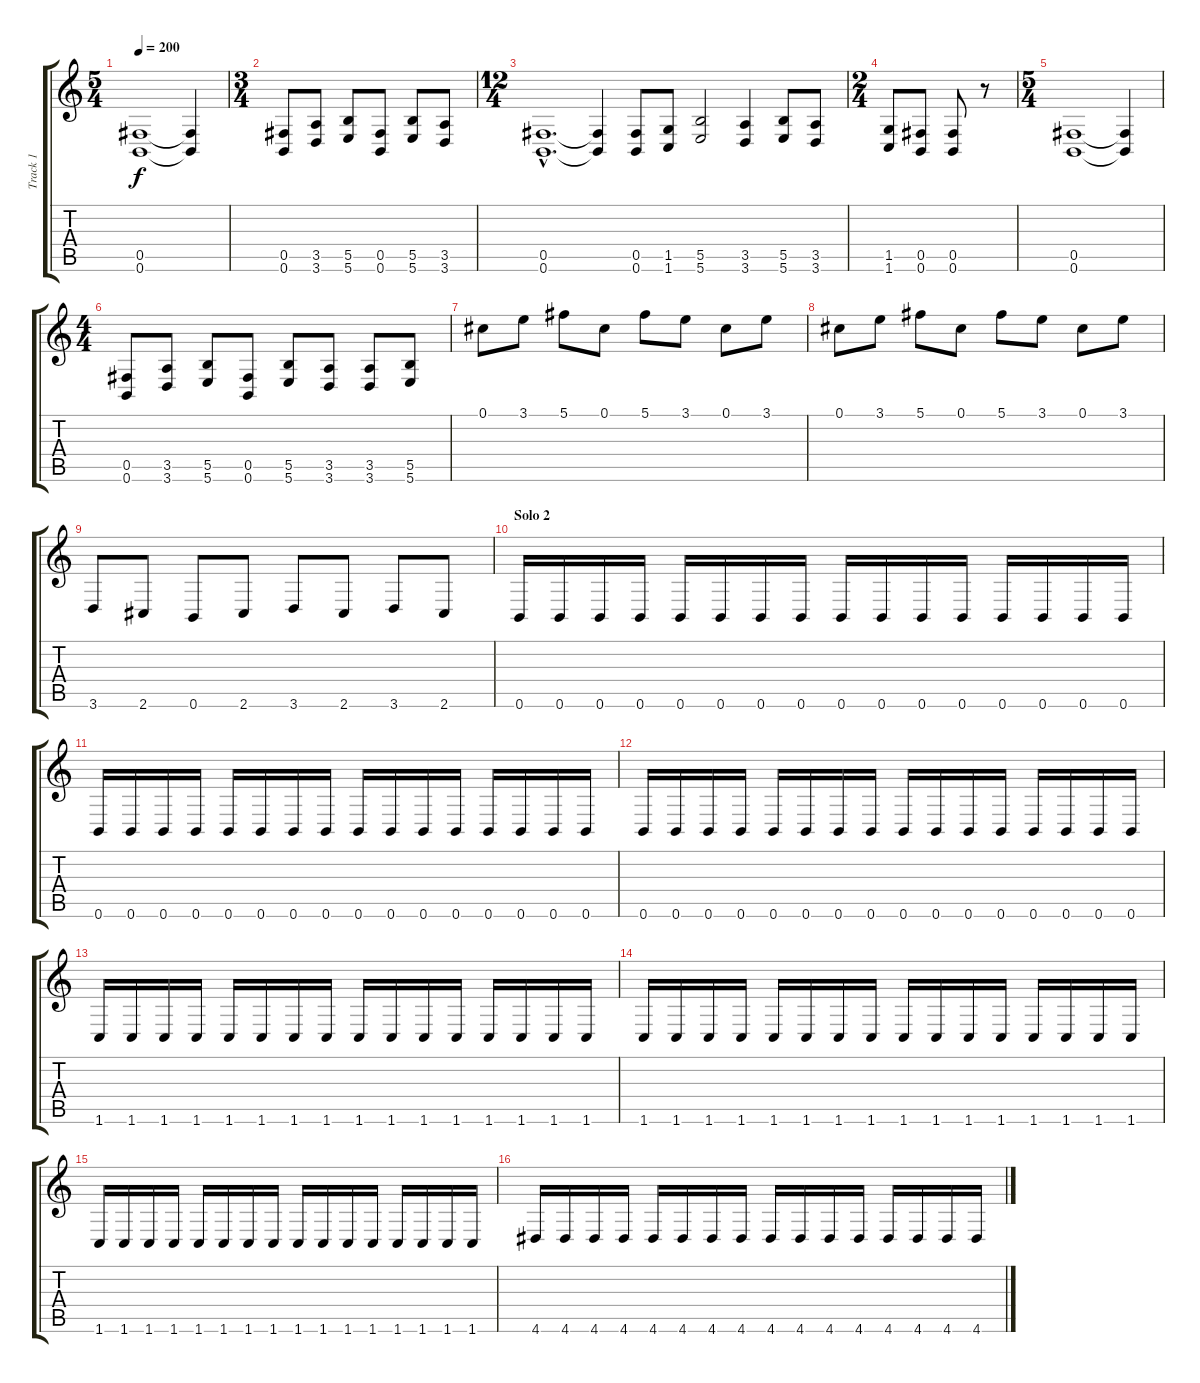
\track ("Track 1" "Track 1") {instrument overdrivenguitar}
\staff {score tabs}
\tuning (Db4 Ab3 E3 B2 Gb2 B1) {hide}
\ts (5 4)
\tempo 200
\clef g2
\ks c
(0.5 0.6).1{dy f} (0.5{t} 0.6{t}).4 |
\ts (3 4)
(0.5 0.6).8 (3.5 3.6).8 (5.5 5.6).8 (0.5 0.6).8 (5.5 5.6).8 (3.5 3.6).8 |
\ts (12 4)
(0.5{hac} 0.6{hac}).1{d} (0.5{t} 0.6{t}).4 (0.5 0.6).8 (1.5 1.6).8 (5.5 5.6).2 (3.5 3.6).4 (5.5 5.6).8 (3.5 3.6).8 |
\ts (2 4)
(1.5 1.6).8 (0.5 0.6).8 (0.5 0.6).8 r.8 |
\ts (5 4)
(0.5 0.6).1 (0.5{t} 0.6{t}).4 |
\ts (4 4)
(0.5 0.6).8 (3.5 3.6).8 (5.5 5.6).8 (0.5 0.6).8 (5.5 5.6).8 (3.5 3.6).8 (3.5 3.6).8 (5.5 5.6).8 |
0.1.8 3.1.8 5.1.8 0.1.8 5.1.8 3.1.8 0.1.8 3.1.8 |
0.1.8 3.1.8 5.1.8 0.1.8 5.1.8 3.1.8 0.1.8 3.1.8 |
3.6.8 2.6.8 0.6.8 2.6.8 3.6.8 2.6.8 3.6.8 2.6.8 |
\section ("" "Solo 2 ")
0.6.16 0.6.16 0.6.16 0.6.16 0.6.16 0.6.16 0.6.16 0.6.16 0.6.16 0.6.16 0.6.16 0.6.16 0.6.16 0.6.16 0.6.16 0.6.16 |
0.6.16 0.6.16 0.6.16 0.6.16 0.6.16 0.6.16 0.6.16 0.6.16 0.6.16 0.6.16 0.6.16 0.6.16 0.6.16 0.6.16 0.6.16 0.6.16 |
0.6.16 0.6.16 0.6.16 0.6.16 0.6.16 0.6.16 0.6.16 0.6.16 0.6.16 0.6.16 0.6.16 0.6.16 0.6.16 0.6.16 0.6.16 0.6.16 |
1.6.16 1.6.16 1.6.16 1.6.16 1.6.16 1.6.16 1.6.16 1.6.16 1.6.16 1.6.16 1.6.16 1.6.16 1.6.16 1.6.16 1.6.16 1.6.16 |
1.6.16 1.6.16 1.6.16 1.6.16 1.6.16 1.6.16 1.6.16 1.6.16 1.6.16 1.6.16 1.6.16 1.6.16 1.6.16 1.6.16 1.6.16 1.6.16 |
1.6.16 1.6.16 1.6.16 1.6.16 1.6.16 1.6.16 1.6.16 1.6.16 1.6.16 1.6.16 1.6.16 1.6.16 1.6.16 1.6.16 1.6.16 1.6.16 |
4.6.16 4.6.16 4.6.16 4.6.16 4.6.16 4.6.16 4.6.16 4.6.16 4.6.16 4.6.16 4.6.16 4.6.16 4.6.16 4.6.16 4.6.16 4.6.16
